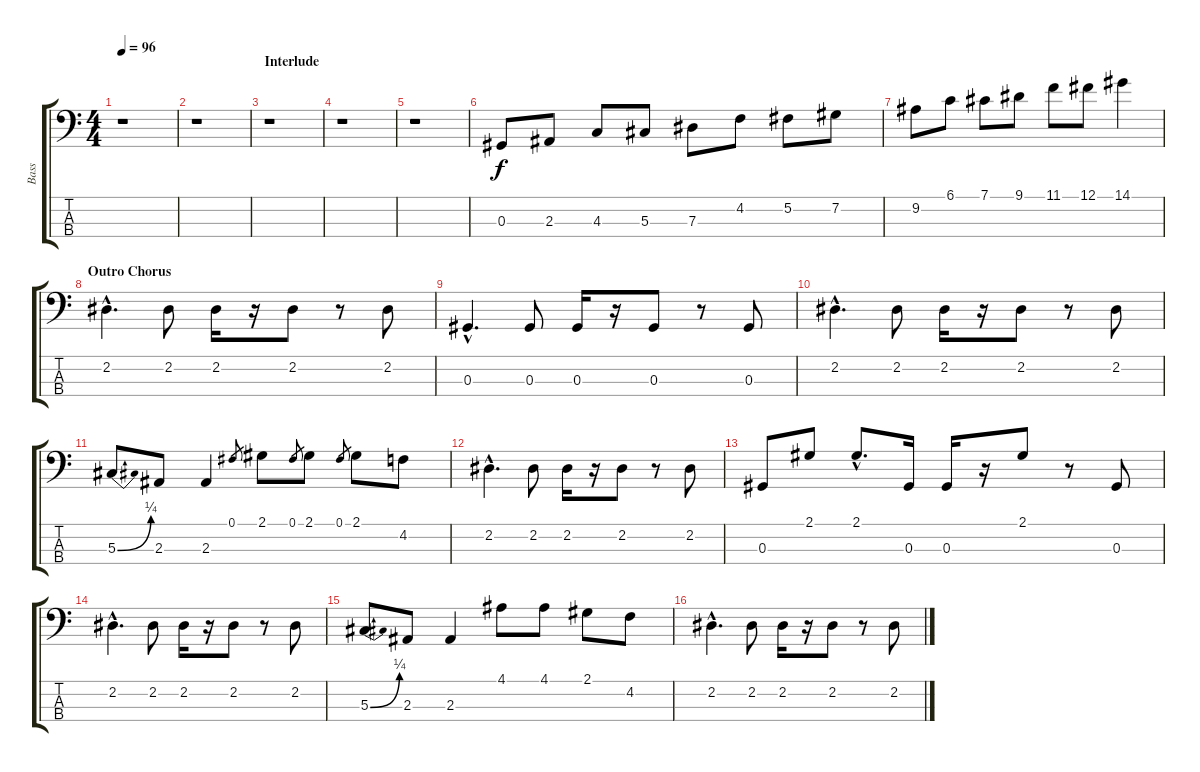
\track ("Bass" "Bass") {instrument electricbassfinger}
\staff {score tabs}
\tuning (Gb2 Db2 Ab1 Db1) {hide}
\ts (4 4)
\tempo 96
\clef f4
\ks c
r.1{dy f} |
r.1 |
\section ("" "Interlude")
r.1 |
r.1 |
r.1 |
0.3.8 2.3.8 4.3.8 5.3.8 7.3.8 4.2.8 5.2.8 7.2.8 |
9.2.8 6.1.8 7.1.8 9.1.8 11.1.8 12.1.8 14.1.4 |
\section ("" "Outro Chorus")
2.2{hac}.4{d} 2.2.8 2.2.16 r.16 2.2.8 r.8 2.2.8 |
0.3{hac}.4{d} 0.3.8 0.3.16 r.16 0.3.8 r.8 0.3.8 |
2.2{hac}.4{d} 2.2.8 2.2.16 r.16 2.2.8 r.8 2.2.8 |
5.3{be (bend 0 0 60 1)}.8 2.3.8 2.3.4 0.1.8{gr} 2.1.8 0.1.8{gr} 2.1.8 0.1.8{gr} 2.1.8 4.2.8 |
2.2{hac}.4{d} 2.2.8 2.2.16 r.16 2.2.8 r.8 2.2.8 |
0.3.8 2.1.8 2.1{hac}.8{d} 0.3.16 0.3.16 r.16 2.1.8 r.8 0.3.8 |
2.2{hac}.4{d} 2.2.8 2.2.16 r.16 2.2.8 r.8 2.2.8 |
5.3{be (bend 0 0 60 1)}.8 2.3.8 2.3.4 4.1.8 4.1.8 2.1.8 4.2.8 |
2.2{hac}.4{d} 2.2.8 2.2.16 r.16 2.2.8 r.8 2.2.8
